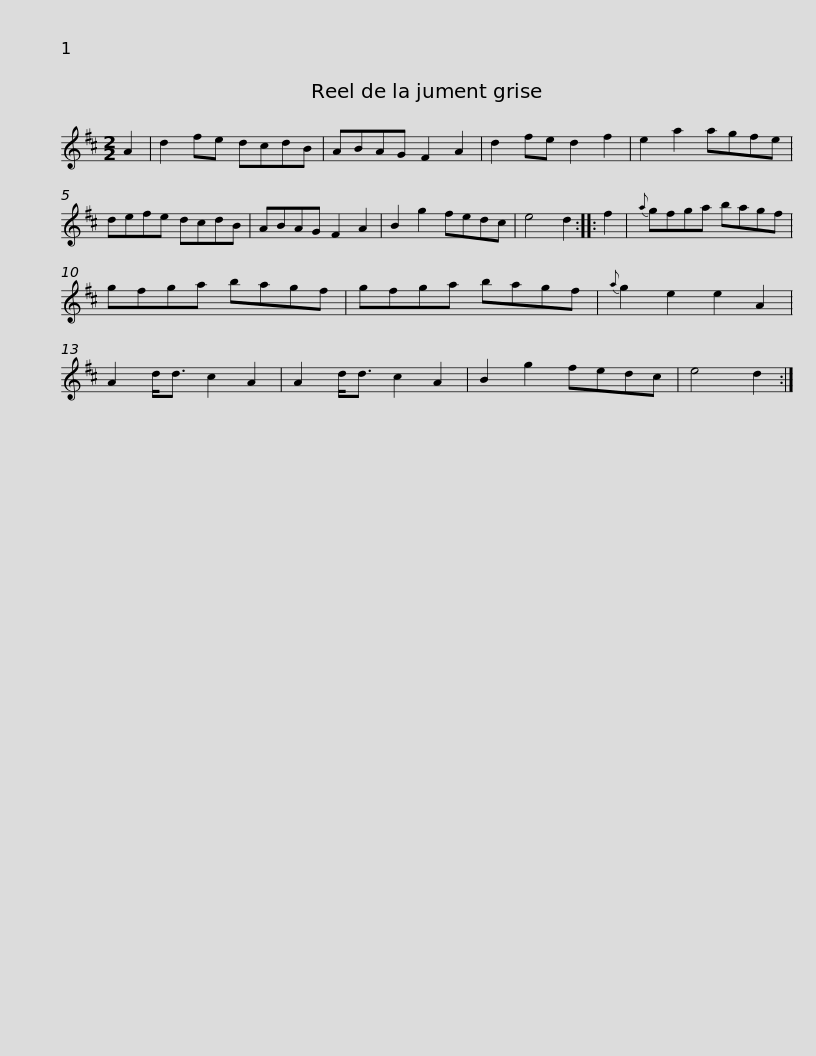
X:1
L:1/8
M:2/2
I:linebreak $
K:D
V:1 treble
V:1
 A2 | d2 fe dcdB | ABAG F2 A2 | d2 fe d2 f2 | e2 a2 agfe | %5
 defe dcdB | ABAG F2 A2 |$ B2 g2 fedc | e4 d2 :: f2 | %10
{a} gfga bagf | gfga bagf | gfga bagf |{a} g2 e2 e2 A2 |$ A2 d<d c2 A2 | %15
 A2 d<d c2 A2 | B2 g2 fedc | e4 d2 :| %18
